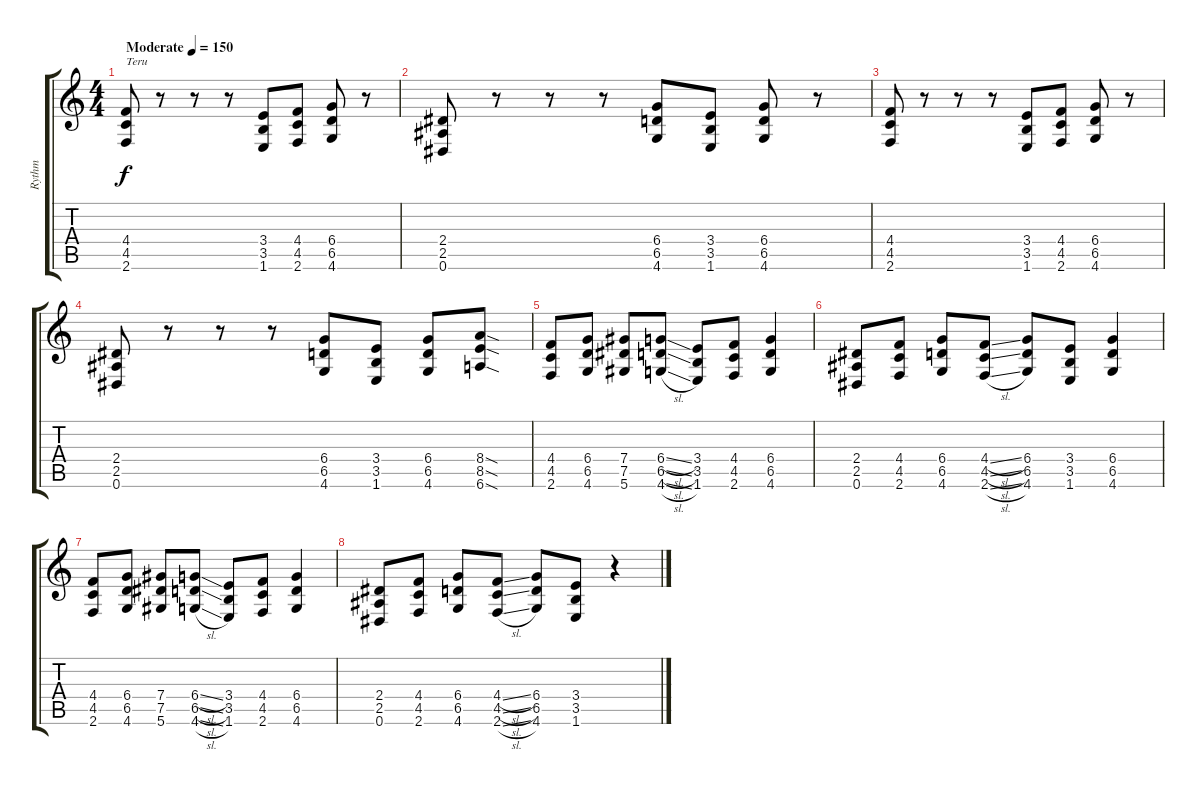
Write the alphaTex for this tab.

\track ("Rythm" "Rythm") {instrument distortionguitar}
\staff {score tabs}
\tuning (Eb4 Bb3 Gb3 Db3 Ab2 Eb2) {hide}
\ts (4 4)
\tempo (150 "Moderate")
\clef g2
\ks c
(4.4 4.5 2.6).8{txt "Teru" dy f instrument distortionguitar} r.8 r.8 r.8 (3.4 3.5 1.6).8 (4.4 4.5 2.6).8 (6.4 6.5 4.6).8 r.8 |
(2.4 2.5 0.6).8 r.8 r.8 r.8 (6.4 6.5 4.6).8 (3.4 3.5 1.6).8 (6.4 6.5 4.6).8 r.8 |
(4.4 4.5 2.6).8 r.8 r.8 r.8 (3.4 3.5 1.6).8 (4.4 4.5 2.6).8 (6.4 6.5 4.6).8 r.8 |
(2.4 2.5 0.6).8 r.8 r.8 r.8 (6.4 6.5 4.6).8 (3.4 3.5 1.6).8 (6.4 6.5 4.6).8 (8.4{sod} 8.5{sod} 6.6{sod}).8 |
(4.4 4.5 2.6).8 (6.4 6.5 4.6).8 (7.4 7.5 5.6).8 (6.4{sl} 6.5{sl} 4.6{sl}).8 (3.4 3.5 1.6).8 (4.4 4.5 2.6).8 (6.4 6.5 4.6).4 |
(2.4 2.5 0.6).8 (4.4 4.5 2.6).8 (6.4 6.5 4.6).8 (4.4{sl} 4.5{sl} 2.6{sl}).8 (6.4 6.5 4.6).8 (3.4 3.5 1.6).8 (6.4 6.5 4.6).4 |
(4.4 4.5 2.6).8 (6.4 6.5 4.6).8 (7.4 7.5 5.6).8 (6.4{sl} 6.5{sl} 4.6{sl}).8 (3.4 3.5 1.6).8 (4.4 4.5 2.6).8 (6.4 6.5 4.6).4 |
(2.4 2.5 0.6).8 (4.4 4.5 2.6).8 (6.4 6.5 4.6).8 (4.4{sl} 4.5{sl} 2.6{sl}).8 (6.4 6.5 4.6).8 (3.4 3.5 1.6).8 r.4
